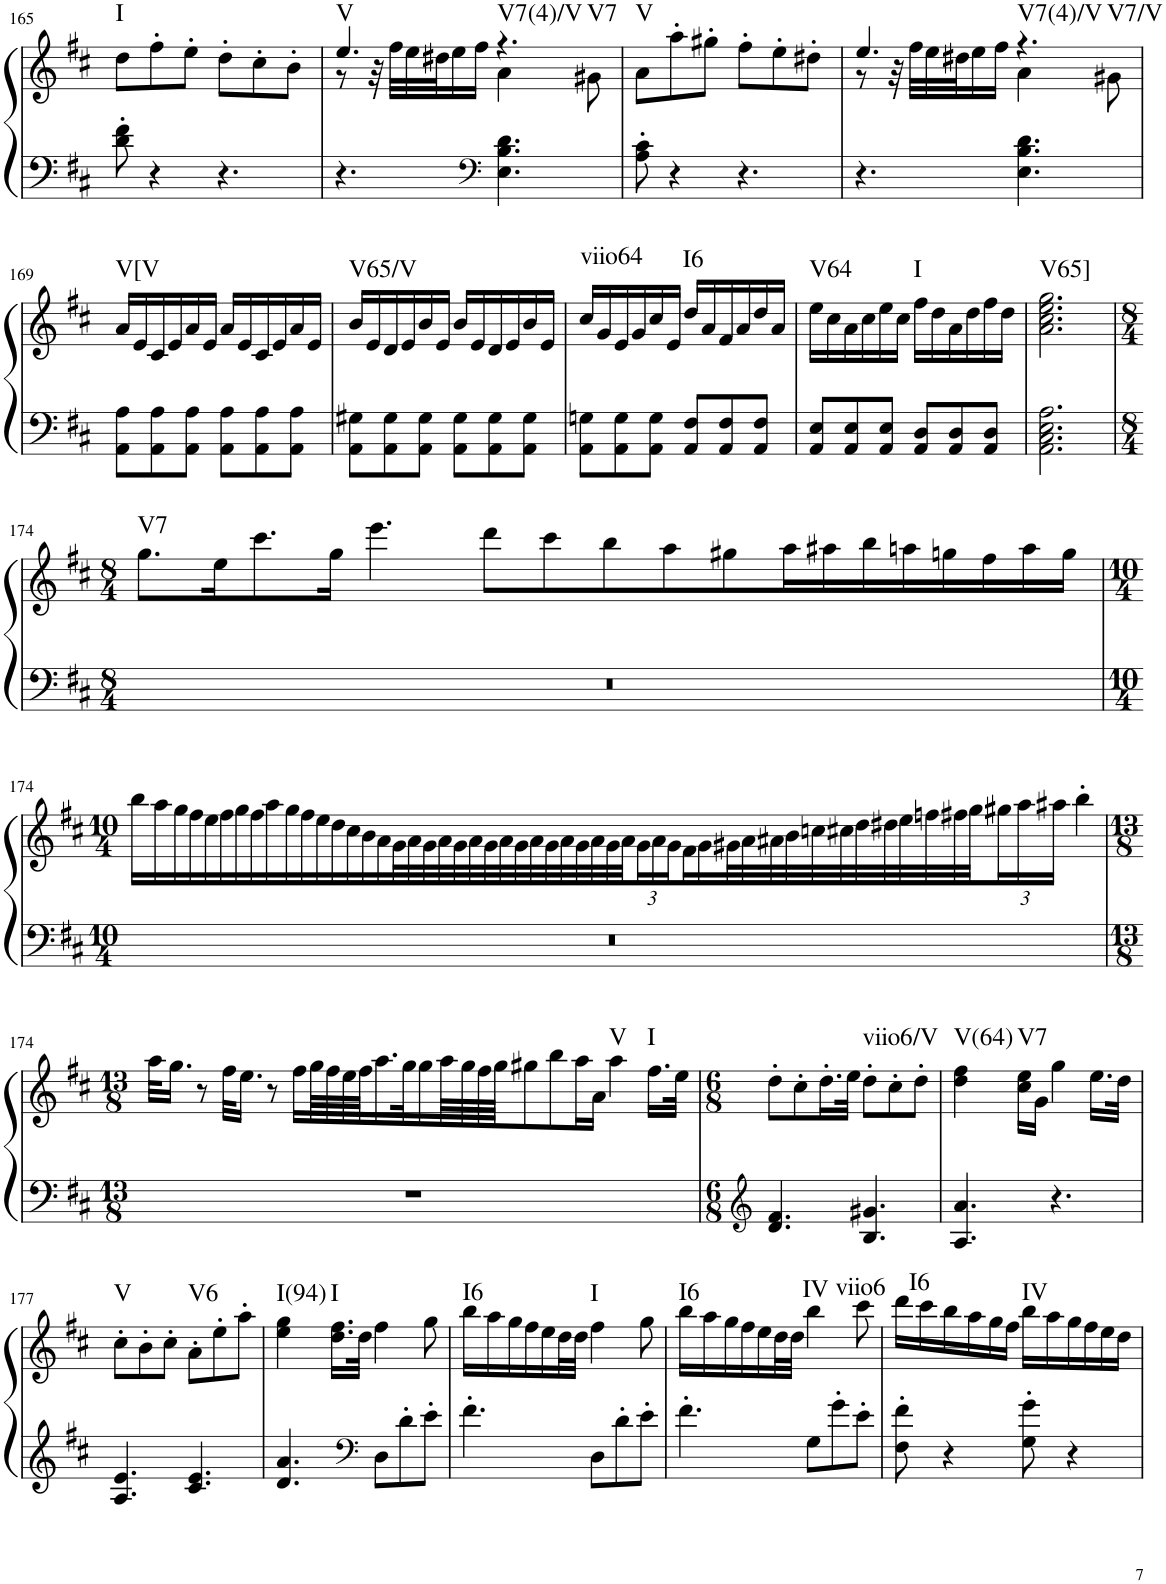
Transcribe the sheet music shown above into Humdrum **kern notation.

**kern	**kern	**harte
*part1	*part1	*part1
*staff2	*staff1	*
*I"Piano, Piano right	*	*
*I'Pno.	*	*
!!LO:PB:g=z
*clefF4	*clefG2	*
*k[f#c#]	*k[f#c#]	*
*M6/8	*M6/8	*
=165	=165	=165
!	!	!LO:H:kt=I
8d\' 8f#\'	8dd\L	N
4r	8ff#'\	.
.	8ee'\J	.
4.r	8dd'\L	.
.	8cc#'\	.
.	8b'\J	.
=166	=166	=166
*	*^	*
!	!	!	!LO:H:kt=V
4.r	4.ee/	8r	N
.	.	32r	.
.	.	32ff#\LLL	.
.	.	32ee\	.
.	.	32dd#X\J	.
.	.	16ee\	.
.	.	16ff#\JJ	.
*clefF4	*	*	*
!	!	!	!LO:H:n=1:kt=V7(4)/V
!	!	!	!LO:H:n=2:kt=V7
4.E\ 4.B\ 4.d\	4.r	4a\	N N
.	.	8g#X\	.
=167	=167	=167	=167
!	!	!	!LO:H:kt=V
*	*v	*v	*
8A\' 8c#\'	8a\L	N
4r	8aa'\	.
.	8gg#X'\J	.
4.r	8ff#'\L	.
.	8ee'\	.
.	8dd#X'\J	.
=168	=168	=168
*	*^	*
4.r	4.ee/	8r	.
.	.	32r	.
.	.	32ff#\LLL	.
.	.	32ee\	.
.	.	32dd#X\J	.
.	.	16ee\	.
.	.	16ff#\JJ	.
!	!	!	!LO:H:n=1:kt=V7(4)/V
!	!	!	!LO:H:n=2:kt=V7/V
4.E\ 4.B\ 4.d\	4.r	4a\	N N
.	.	8g#X\	.
!!LO:LB:g=z
=169	=169	=169	=169
!	!	!	!LO:H:kt=V[V
*	*v	*v	*
8AA\ 8A\L	16a/LL	N
.	16e/	.
8AA\ 8A\	16c#/	.
.	16e/	.
8AA\ 8A\J	16a/	.
.	16e/JJ	.
8AA\ 8A\L	16a/LL	.
.	16e/	.
8AA\ 8A\	16c#/	.
.	16e/	.
8AA\ 8A\J	16a/	.
.	16e/JJ	.
=170	=170	=170
!	!	!LO:H:kt=V65/V
8AA\ 8G#X\L	16b/LL	N
.	16e/	.
8AA\ 8G#\	16d/	.
.	16e/	.
8AA\ 8G#\J	16b/	.
.	16e/JJ	.
8AA\ 8G#\L	16b/LL	.
.	16e/	.
8AA\ 8G#\	16d/	.
.	16e/	.
8AA\ 8G#\J	16b/	.
.	16e/JJ	.
=171	=171	=171
!	!	!LO:H:kt=viio64
8AA\ 8Gn\L	16cc#/LL	N
.	16g/	.
8AA\ 8G\	16e/	.
.	16g/	.
8AA\ 8G\J	16cc#/	.
.	16e/JJ	.
!	!	!LO:H:kt=I6
8AA/ 8F#/L	16dd/LL	N
.	16a/	.
8AA/ 8F#/	16f#/	.
.	16a/	.
8AA/ 8F#/J	16dd/	.
.	16a/JJ	.
=172	=172	=172
!	!	!LO:H:kt=V64
8AA/ 8E/L	16ee\LL	N
.	16cc#\	.
8AA/ 8E/	16a\	.
.	16cc#\	.
8AA/ 8E/J	16ee\	.
.	16cc#\JJ	.
!	!	!LO:H:kt=I
8AA/ 8D/L	16ff#\LL	N
.	16dd\	.
8AA/ 8D/	16a\	.
.	16dd\	.
8AA/ 8D/J	16ff#\	.
.	16dd\JJ	.
=173	=173	=173
!	!	!LO:H:kt=V65]
2.AA\ 2.C#\ 2.E\ 2.A\	2.a\ 2.cc#\ 2.ee\ 2.gg\	N
!!LO:LB:g=z
=174	=174	=174
*M8/4	*M8/4	*
!	!	!LO:H:kt=V7
0r	8.gg\L	N
.	16ee\K	.
.	8.ccc#\	.
.	16gg\Jk	.
.	4.eee\	.
.	8ddd\L	.
.	8ccc#\	.
.	8bb\	.
.	8aa\	.
.	8gg#X\	.
.	16aa\L	.
.	16aa#X\	.
.	16bb\	.
.	16aan\	.
.	16ggn\	.
.	16ff#\	.
.	16aa\	.
.	16gg\JJ	.
!!LO:LB:g=z
=174	=174	=174
*M10/4	*M10/4	*
2%5r	16bb\LL	.
.	16aa\	.
.	16gg\	.
.	16ff#\	.
.	16ee\	.
.	16ff#\	.
.	16gg\	.
.	16ff#\	.
.	16aa\	.
.	16gg\	.
.	16ff#\	.
.	16ee\	.
.	16dd\	.
.	16cc#\	.
.	16b\	.
.	16a\	.
.	32g\L	.
.	32a\	.
.	32g\	.
.	32a\	.
.	32g\	.
.	32a\	.
.	32g\	.
.	32a\	.
.	32g\	.
.	32a\	.
.	32g\	.
.	32a\	.
.	32g\	.
.	32a\	.
.	32g\	.
.	32a\J	.
*	*Xbrackettup	*
.	24g\	.
.	24a\	.
.	24g\	.
.	16f#\	.
.	16g\	.
.	32g#X\L	.
.	32a\	.
.	32a#X\	.
.	32b\	.
.	32ccn\	.
.	32cc#X\	.
.	32dd\	.
.	32dd#X\	.
.	32ee\	.
.	32ffn\	.
.	32ff#X\	.
.	32gg\J	.
.	24gg#X\	.
.	24aa\	.
.	24aa#X\JJ	.
.	4bb'\	.
!!LO:LB:g=z
=174	=174	=174
*M13/8	*M13/8	*
8%13r	32aa\KLL	.
.	16.gg\JJ	.
.	8r	.
.	32ff#\KLL	.
.	16.ee\JJ	.
.	8r	.
.	16ff#\LL	.
.	64gg\LL	.
.	64ff#\	.
.	64ee\	.
.	64ff#\JJ	.
.	16.aa\	.
.	32gg\K	.
.	16gg\	.
.	64aa\LL	.
.	64gg\	.
.	64ff#\	.
.	64gg\JJJ	.
.	8gg#X\	.
.	8bb\	.
.	16aa\L	.
.	16a\JJ	.
!	!	!LO:H:kt=V
.	4aa\	N
!	!	!LO:H:kt=I
.	16.ff#\LL	N
.	32ee\JJk	.
=175	=175	=175
*clefG2	*	*
*M6/8	*M6/8	*
4.d/ 4.f#/	8dd'\L	.
.	8cc#'\	.
.	16.dd'\L	.
.	32ee\JJk	.
!	!	!LO:H:kt=viio6/V
4.B/ 4.g#X/	8dd'\L	N
.	8cc#'\	.
.	8dd'\J	.
=176	=176	=176
!	!	!LO:H:kt=V(64)
4.A/ 4.a/	4dd\ 4ff#\	N
!	!	!LO:H:kt=V7
.	16cc#\ 16ee\LL	N
.	16g\JJ	.
4.r	4gg\	.
.	16.ee\LL	.
.	32dd\JJk	.
!!LO:LB:g=z
=177	=177	=177
!	!	!LO:H:kt=V
4.A/ 4.e/	8cc#'\L	N
.	8b'\	.
.	8cc#'\J	.
!	!	!LO:H:kt=V6
4.c#/ 4.e/	8a'\L	N
.	8ee'\	.
.	8aa'\J	.
=178	=178	=178
!	!	!LO:H:kt=I(94)
4.d/ 4.a/	4ee\ 4gg\	N
!	!	!LO:H:kt=I
.	16.dd\ 16.ff#\LL	N
.	32dd\JJk	.
*clefF4	*	*
8D\L	4ff#\	.
8d'\	.	.
8e'\J	8gg\	.
=179	=179	=179
!	!	!LO:H:kt=I6
4.f#'\	16bb\LL	N
.	16aa\	.
.	16gg\	.
.	16ff#\	.
.	16ee\	.
.	32dd\L	.
.	32dd\JJJ	.
!	!	!LO:H:kt=I
8D\L	4ff#\	N
8d'\	.	.
8e'\J	8gg\	.
=180	=180	=180
!	!	!LO:H:kt=I6
4.f#'\	16bb\LL	N
.	16aa\	.
.	16gg\	.
.	16ff#\	.
.	16ee\	.
.	32dd\L	.
.	32dd\JJJ	.
!	!	!LO:H:kt=IV
8G\L	4bb\	N
8g'\	.	.
!	!	!LO:H:kt=viio6
8e'\J	8ccc#\	N
=181	=181	=181
!	!	!LO:H:kt=I6
8F#\' 8f#\'	16ddd\LL	N
.	16ccc#\	.
4r	16bb\	.
.	16aa\	.
.	16gg\	.
.	16ff#\JJ	.
!	!	!LO:H:kt=IV
8G\' 8g\'	16bb\LL	N
.	16aa\	.
4r	16gg\	.
.	16ff#\	.
.	16ee\	.
.	16dd\JJ	.
=	=	=
*-	*-	*-
